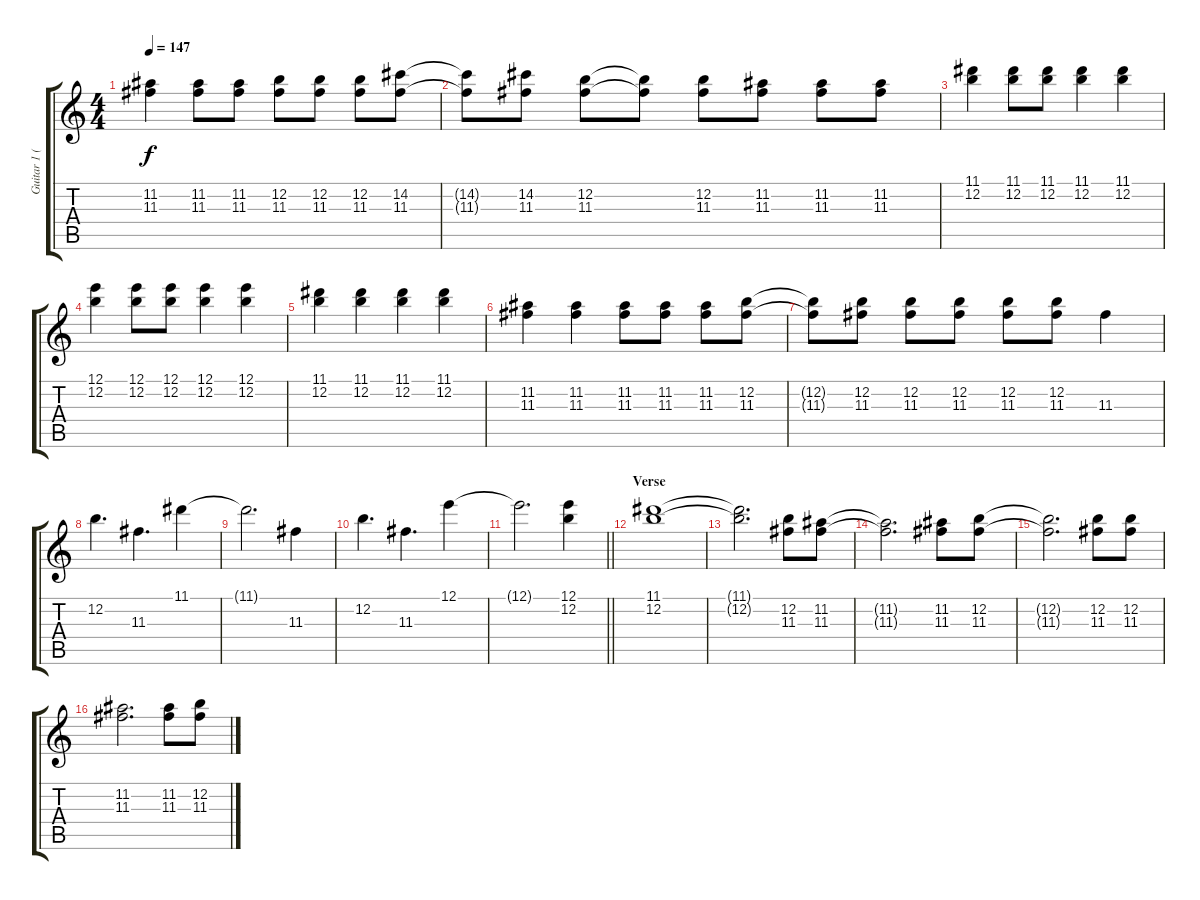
\track ("Guitar 1 (Kita)" "Guitar 1 (") {instrument acousticguitarnylon}
\staff {score tabs}
\tuning (E4 B3 G3 D3 A2 E2) {hide}
\ts (4 4)
\tempo 147
\clef g2
\ks c
(11.2 11.3).4{dy f} (11.2 11.3).8 (11.2 11.3).8 (12.2 11.3).8 (12.2 11.3).8 (12.2 11.3).8 (14.2 11.3).8 |
(14.2{t} 11.3{t}).8 (14.2 11.3).8 (12.2 11.3).8 (12.2{t} 11.3{t}).8 (12.2 11.3).8 (11.2 11.3).8 (11.2 11.3).8 (11.2 11.3).8 |
(11.1 12.2).4 (11.1 12.2).8 (11.1 12.2).8 (11.1 12.2).4 (11.1 12.2).4 |
(12.1 12.2).4 (12.1 12.2).8 (12.1 12.2).8 (12.1 12.2).4 (12.1 12.2).4 |
(11.1 12.2).4 (11.1 12.2).4 (11.1 12.2).4 (11.1 12.2).4 |
(11.2 11.3).4 (11.2 11.3).4 (11.2 11.3).8 (11.2 11.3).8 (11.2 11.3).8 (12.2 11.3).8 |
(12.2{t} 11.3{t}).8 (12.2 11.3).8 (12.2 11.3).8 (12.2 11.3).8 (12.2 11.3).8 (12.2 11.3).8 11.3.4 |
12.2.4{d} 11.3.4{d} 11.1.4 |
11.1{t}.2{d} 11.3.4 |
12.2.4{d} 11.3.4{d} 12.1.4 |
\barLineRight lightlight
12.1{t}.2{d} (12.1 12.2).4 |
\section ("" "Verse")
(11.1 12.2).1 |
(11.1{t} 12.2{t}).2{d} (12.2 11.3).8 (11.2 11.3).8 |
(11.2{t} 11.3{t}).2{d} (11.2 11.3).8 (12.2 11.3).8 |
(12.2{t} 11.3{t}).2{d} (12.2 11.3).8 (12.2 11.3).8 |
(11.2 11.3).2{d} (11.2 11.3).8 (12.2 11.3).8
